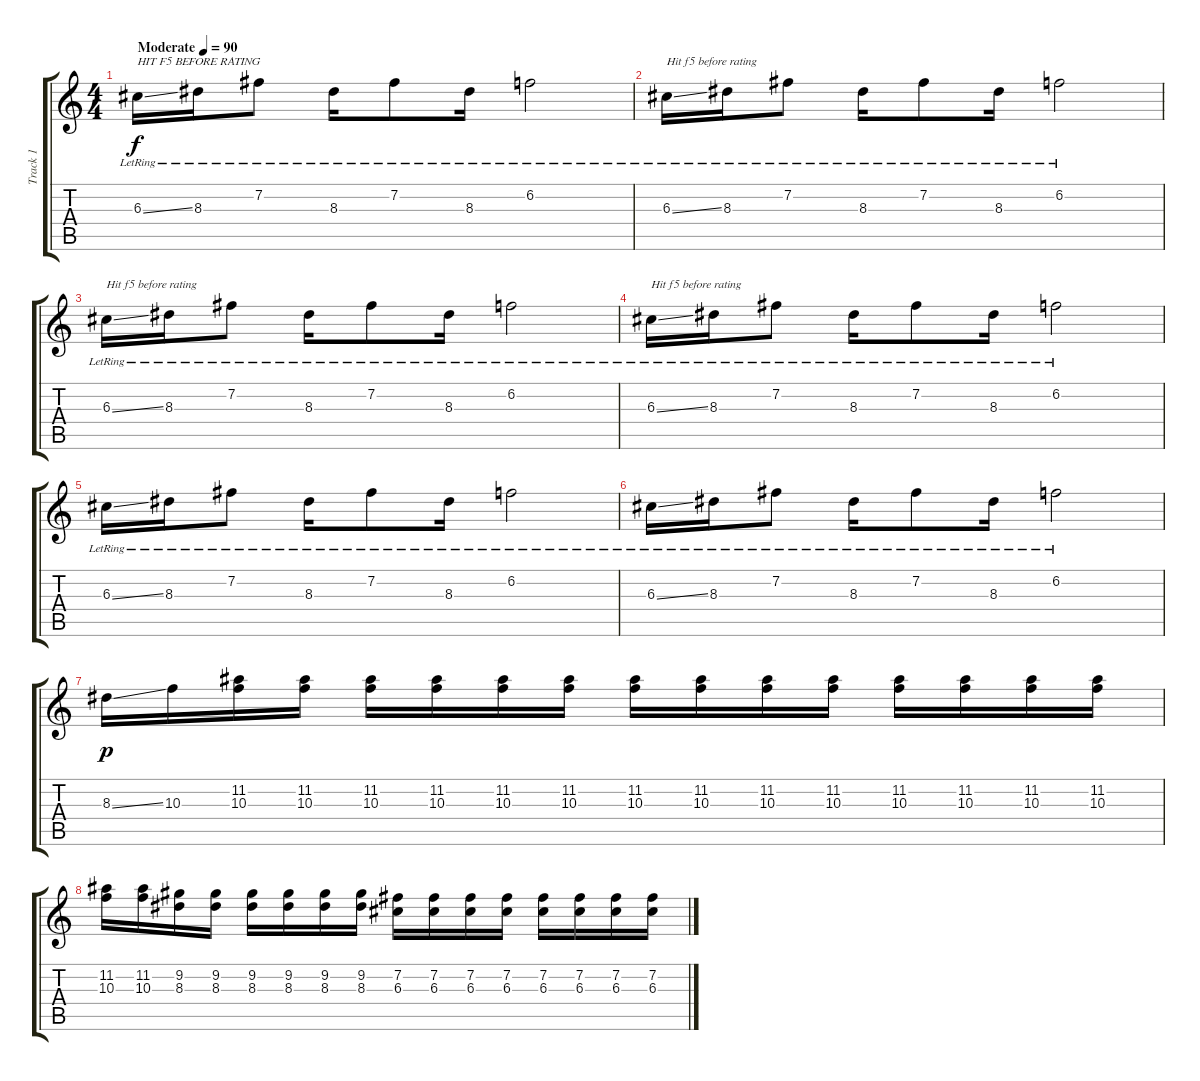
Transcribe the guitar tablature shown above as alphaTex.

\track ("Track 1" "Track 1") {instrument distortionguitar}
\staff {score tabs}
\tuning (E4 B3 G3 D3 A2 E2) {hide}
\ts (4 4)
\tempo (90 "Moderate")
\clef g2
\ks c
6.3{ss lr}.16{txt "HIT F5 BEFORE RATING" dy f instrument distortionguitar} 8.3{lr}.16 7.2{lr}.8 8.3{lr}.16 7.2{lr}.8 8.3{lr}.16 6.2{lr}.2 |
6.3{ss lr}.16{txt "Hit f5 before rating"} 8.3{lr}.16 7.2{lr}.8 8.3{lr}.16 7.2{lr}.8 8.3{lr}.16 6.2{lr}.2 |
6.3{ss lr}.16{txt "Hit f5 before rating"} 8.3{lr}.16 7.2{lr}.8 8.3{lr}.16 7.2{lr}.8 8.3{lr}.16 6.2{lr}.2 |
6.3{ss lr}.16{txt "Hit f5 before rating"} 8.3{lr}.16 7.2{lr}.8 8.3{lr}.16 7.2{lr}.8 8.3{lr}.16 6.2{lr}.2 |
6.3{ss lr}.16 8.3{lr}.16 7.2{lr}.8 8.3{lr}.16 7.2{lr}.8 8.3{lr}.16 6.2{lr}.2 |
6.3{ss lr}.16 8.3{lr}.16 7.2{lr}.8 8.3{lr}.16 7.2{lr}.8 8.3{lr}.16 6.2{lr}.2 |
8.3{ss}.16{dy p} 10.3.16 (11.2 10.3).16 (11.2 10.3).16 (11.2 10.3).16 (11.2 10.3).16 (11.2 10.3).16 (11.2 10.3).16 (11.2 10.3).16 (11.2 10.3).16 (11.2 10.3).16 (11.2 10.3).16 (11.2 10.3).16 (11.2 10.3).16 (11.2 10.3).16 (11.2 10.3).16 |
(11.2 10.3).16 (11.2 10.3).16 (9.2 8.3).16 (9.2 8.3).16 (9.2 8.3).16 (9.2 8.3).16 (9.2 8.3).16 (9.2 8.3).16 (7.2 6.3).16 (7.2 6.3).16 (7.2 6.3).16 (7.2 6.3).16 (7.2 6.3).16 (7.2 6.3).16 (7.2 6.3).16 (7.2{ss} 6.3{ss}).16
